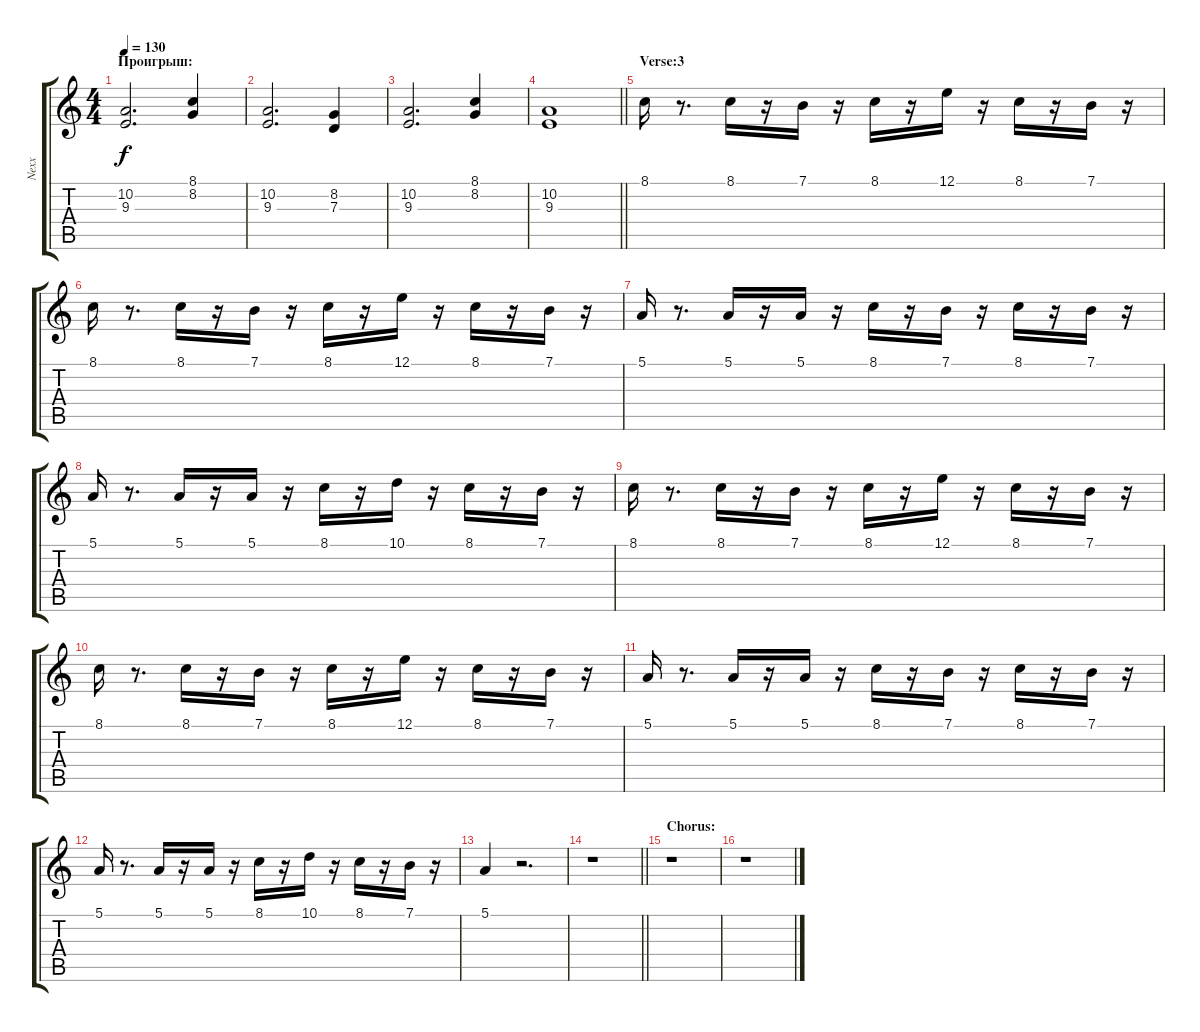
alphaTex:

\track ("Nexx" "Nexx") {instrument viola}
\staff {score tabs}
\tuning (E4 B3 G3 D3 A2 E2) {hide}
\ts (4 4)
\section ("" "Проигрыш:")
\tempo 130
\clef g2
\ks c
(10.2 9.3).2{d dy f} (8.1 8.2).4 |
(10.2 9.3).2{d} (8.2 7.3).4 |
(10.2 9.3).2{d} (8.1 8.2).4 |
\barLineRight lightlight
(10.2 9.3).1 |
\section ("" "Verse:3")
8.1.16 r.8{d} 8.1.16 r.16 7.1.16 r.16 8.1.16 r.16 12.1.16 r.16 8.1.16 r.16 7.1.16 r.16 |
8.1.16 r.8{d} 8.1.16 r.16 7.1.16 r.16 8.1.16 r.16 12.1.16 r.16 8.1.16 r.16 7.1.16 r.16 |
5.1.16 r.8{d} 5.1.16 r.16 5.1.16 r.16 8.1.16 r.16 7.1.16 r.16 8.1.16 r.16 7.1.16 r.16 |
5.1.16 r.8{d} 5.1.16 r.16 5.1.16 r.16 8.1.16 r.16 10.1.16 r.16 8.1.16 r.16 7.1.16 r.16 |
8.1.16 r.8{d} 8.1.16 r.16 7.1.16 r.16 8.1.16 r.16 12.1.16 r.16 8.1.16 r.16 7.1.16 r.16 |
8.1.16 r.8{d} 8.1.16 r.16 7.1.16 r.16 8.1.16 r.16 12.1.16 r.16 8.1.16 r.16 7.1.16 r.16 |
5.1.16 r.8{d} 5.1.16 r.16 5.1.16 r.16 8.1.16 r.16 7.1.16 r.16 8.1.16 r.16 7.1.16 r.16 |
5.1.16 r.8{d} 5.1.16 r.16 5.1.16 r.16 8.1.16 r.16 10.1.16 r.16 8.1.16 r.16 7.1.16 r.16 |
5.1.4 r.2{d} |
\barLineRight lightlight
r.1 |
\section ("" "Chorus:")
r.1 |
r.1
